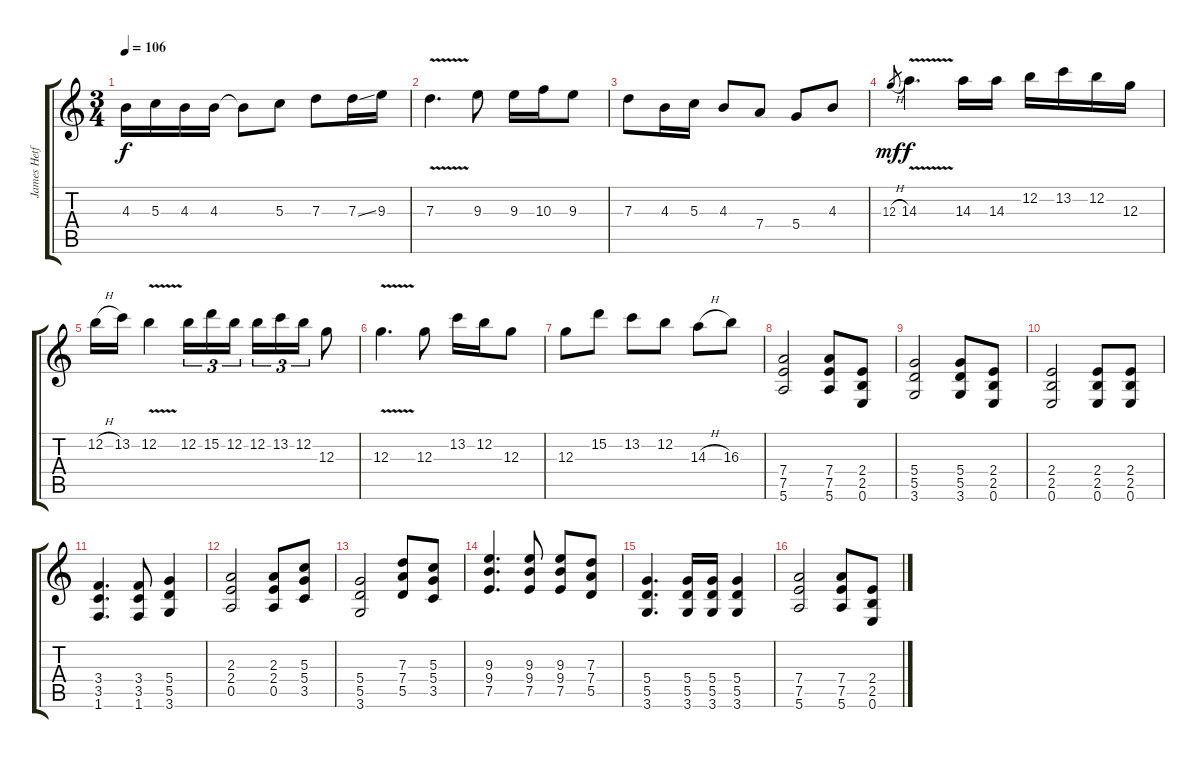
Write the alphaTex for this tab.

\track ("James Hetfield" "James Hetf") {instrument distortionguitar}
\staff {score tabs}
\tuning (E4 B3 G3 D3 A2 E2) {hide}
\ts (3 4)
\tempo 106
\clef g2
\ks c
4.3.16{dy f} 5.3.16 4.3.16 4.3.16 4.3{t}.8 5.3.8 7.3.8 7.3{ss}.16 9.3.16 |
7.3{v}.4{d} 9.3.8 9.3.16 10.3.16 9.3.8 |
7.3.8 4.3.16 5.3.16 4.3.8 7.4.8 5.4.8 4.3.8 |
12.3{h}.8{gr dy mf} 14.3{v}.4{d dy f} 14.3.16 14.3.16 12.2.16 13.2.16 12.2.16 12.3.16 |
12.2{h}.16 13.2.16 12.2{v}.4 12.2.16{tu (3 2)} 15.2.16{tu (3 2)} 12.2.16{tu (3 2)} 12.2.16{tu (3 2)} 13.2.16{tu (3 2)} 12.2.16{tu (3 2)} 12.3.8 |
12.3{v}.4{d} 12.3.8 13.2.16 12.2.16 12.3.8 |
12.3.8 15.2.8 13.2.8 12.2.8 14.3{h}.8 16.3.8 |
(7.4 7.5 5.6).2 (7.4 7.5 5.6).8 (2.4 2.5 0.6).8 |
(5.4 5.5 3.6).2 (5.4 5.5 3.6).8 (2.4 2.5 0.6).8 |
(2.4 2.5 0.6).2 (2.4 2.5 0.6).8 (2.4 2.5 0.6).8 |
(3.4 3.5 1.6).4{d} (3.4 3.5 1.6).8 (5.4 5.5 3.6).4 |
(2.3 2.4 0.5).2 (2.3 2.4 0.5).8 (5.3 5.4 3.5).8 |
(5.4 5.5 3.6).2 (7.3 7.4 5.5).8 (5.3 5.4 3.5).8 |
(9.3 9.4 7.5).4{d} (9.3 9.4 7.5).8 (9.3 9.4 7.5).8 (7.3 7.4 5.5).8 |
(5.4 5.5 3.6).4{d} (5.4 5.5 3.6).16 (5.4 5.5 3.6).16 (5.4 5.5 3.6).4 |
(7.4 7.5 5.6).2 (7.4 7.5 5.6).8 (2.4 2.5 0.6).8
